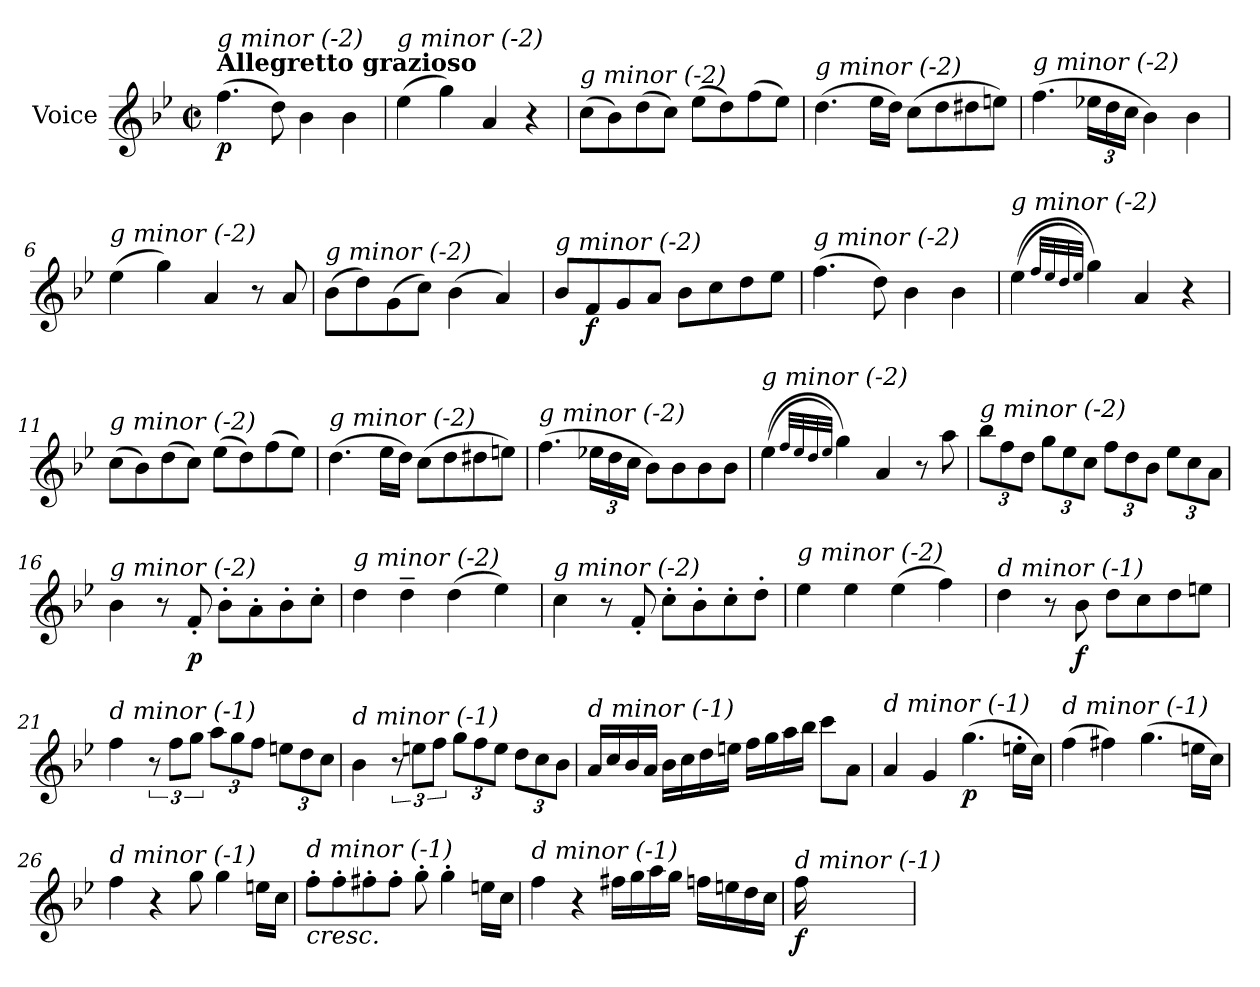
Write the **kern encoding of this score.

**kern	**dynam
*part1	*part1
*staff1	*staff1
*I"Voice	*
*I'V	*
*clefG2	*
*k[b-e-]	*
*M2/2	*
*met(c|)	*
=1	=1
!LO:TX:a:B:t=Allegretto grazioso	!
!LO:TX:i:t=g minor (-2)	!
!	!LO:DY:b
(>4.ff\	p
8dd\)	.
4b-\	.
4b-\	.
=2	=2
!LO:TX:i:t=g minor (-2)	!
(>4ee-\	.
4gg\)	.
4a/	.
4r	.
=3	=3
!LO:TX:i:t=g minor (-2)	!
(>8cc\L	.
8b-\)	.
(>8dd\	.
8cc\J)	.
(>8ee-\L	.
8dd\)	.
(>8ff\	.
8ee-\J)	.
=4	=4
!LO:TX:i:t=g minor (-2)	!
(>4.dd\	.
16ee-\LL	.
16dd\JJ)	.
(>8cc\L	.
8dd\	.
8dd#Xi\	.
8een\J)	.
=5	=5
!LO:TX:i:t=g minor (-2)	!
(>4.ff\	.
*Xbrackettup	*
24ee-X\LL	.
24dd\	.
24cc\JJ	.
4b-\)	.
4b-\	.
!!LO:LB:g=z
=6	=6
!LO:TX:i:t=g minor (-2)	!
(>4ee-\	.
4gg\)	.
4a/	.
8r	.
8a/	.
=7	=7
!LO:TX:i:t=g minor (-2)	!
(>8b-\L	.
8dd\)	.
(>8g\	.
8cc\J)	.
(>4b-\	.
4a/)	.
=8	=8
!LO:TX:i:t=g minor (-2)	!
8b-/L	.
!	!LO:DY:b
8f/	f
8g/	.
8a/J	.
8b-\L	.
8cc\	.
8dd\	.
8ee-\J	.
=9	=9
!LO:TX:i:t=g minor (-2)	!
(>4.ff\	.
8dd\)	.
4b-\	.
4b-\	.
=10	=10
!LO:TX:i:t=g minor (-2)	!
(>(>4ee-\	.
32qff/LLL	.
32qee-/	.
32qdd/	.
32qee-/JJJ)	.
4gg\)	.
4a/	.
4r	.
!!LO:LB:g=z
=11	=11
!LO:TX:i:t=g minor (-2)	!
(>8cc\L	.
8b-\)	.
(>8dd\	.
8cc\J)	.
(>8ee-\L	.
8dd\)	.
(>8ff\	.
8ee-\J)	.
!!LO:LB:g=z
=12	=12
!LO:TX:i:t=g minor (-2)	!
(>4.dd\	.
16ee-\LL	.
16dd\JJ)	.
(>8cc\L	.
8dd\	.
8dd#Xi\	.
8een\J)	.
=13	=13
!LO:TX:i:t=g minor (-2)	!
(>4.ff\	.
24ee-X\LL	.
24dd\	.
24cc\JJ	.
8b-\L)	.
8b-\	.
8b-\	.
8b-\J	.
=14	=14
!LO:TX:i:t=g minor (-2)	!
(>(>4ee-\	.
32qff/LLL	.
32qee-/	.
32qdd/	.
32qee-/JJJ)	.
4gg\)	.
4a/	.
8r	.
8aa\	.
=15	=15
!LO:TX:i:t=g minor (-2)	!
12bb-\L	.
12ff\	.
12dd\J	.
12gg\L	.
12ee-\	.
12cc\J	.
12ff\L	.
12dd\	.
12b-\J	.
12ee-\L	.
12cc\	.
12a\J	.
!!LO:LB:g=z
=16	=16
!LO:TX:i:t=g minor (-2)	!
4b-\	.
8r	.
!	!LO:DY:b
8f'/	p
8b-'\L	.
8a'\	.
8b-'\	.
8cc'\J	.
=17	=17
!LO:TX:i:t=g minor (-2)	!
4dd\	.
4dd~\	.
(>4dd\	.
4ee-\)	.
=18	=18
!LO:TX:i:t=g minor (-2)	!
4cc\	.
8r	.
8f'/	.
8cc'\L	.
8b-'\	.
8cc'\	.
8dd'\J	.
=19	=19
!LO:TX:i:t=g minor (-2)	!
4ee-\	.
4ee-\	.
(>4ee-\	.
4ff\)	.
=20	=20
!LO:TX:i:t=d minor (-1)	!
4dd\	.
8r	.
!	!LO:DY:b
8b-\	f
8dd\L	.
8cc\	.
8dd\	.
8een\J	.
!!LO:LB:g=z
=21	=21
!LO:TX:i:t=d minor (-1)	!
4ff\	.
*brackettup	*
12r	.
12ff\L	.
12gg\J	.
*Xbrackettup	*
12aa\L	.
12gg\	.
12ff\J	.
12een\L	.
12dd\	.
12cc\J	.
=22	=22
!LO:TX:i:t=d minor (-1)	!
4b-\	.
*brackettup	*
12r	.
12een\L	.
12ff\J	.
*Xbrackettup	*
12gg\L	.
12ff\	.
12ee\J	.
12dd\L	.
12cc\	.
12b-\J	.
=23	=23
!LO:TX:i:t=d minor (-1)	!
16a/LL	.
16cc/	.
16b-/	.
16a/JJ	.
16b-\LL	.
16cc\	.
16dd\	.
16een\JJ	.
16ff\LL	.
16gg\	.
16aa\	.
16bb-\JJ	.
8ccc\L	.
8a\J	.
!!LO:LB:g=z
=24	=24
!LO:TX:i:t=d minor (-1)	!
4a/	.
4g/	.
!	!LO:DY:b
(>4.gg\	p
16een'\LL	.
16cc\JJ)	.
!!LO:LB:g=z
=25	=25
!LO:TX:i:t=d minor (-1)	!
(>4ff\	.
4ff#X\)	.
(>4.gg\	.
16een\LL	.
16cc\JJ)	.
=26	=26
!LO:TX:i:t=d minor (-1)	!
4ff\	.
4r	.
8gg\	.
4gg\	.
16een\LL	.
16cc\JJ	.
=27	=27
!LO:TX:b:i:t=cresc.	!
!LO:TX:i:t=d minor (-1)	!
8ff'\L	.
8ff'\	.
8ff#X'\	.
8ff#'\J	.
8gg'\	.
4gg'\	.
16een\LL	.
16cc\JJ	.
=28	=28
!LO:TX:i:t=d minor (-1)	!
4ff\	.
4r	.
16ff#Xj\LL	.
16gg\	.
16aa\	.
16gg\JJ	.
16ffn\LL	.
16een\	.
16dd\	.
16cc\JJ	.
=29	=29
!LO:TX:i:t=d minor (-1)	!
!	!LO:DY:b
16ff\	f
=	=
*-	*-
